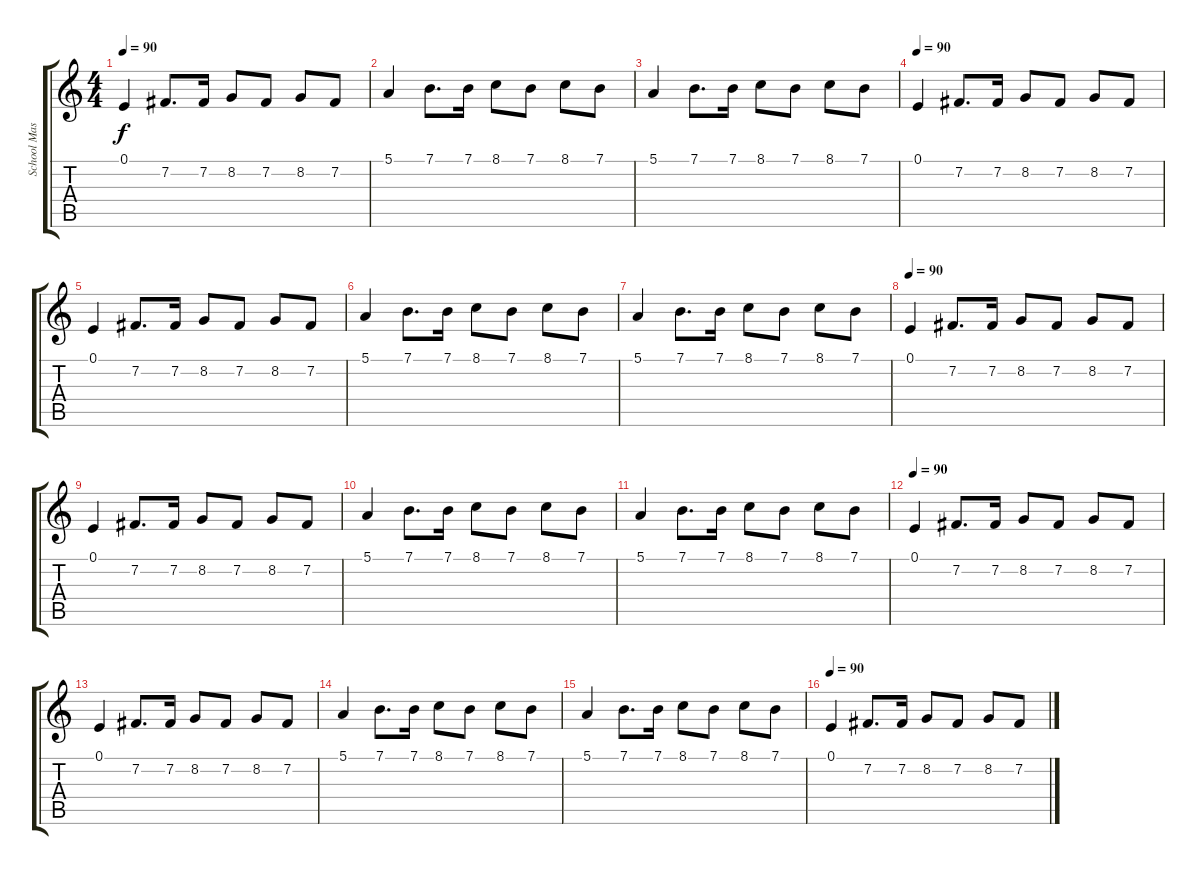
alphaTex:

\track ("School Master" "School Mas") {instrument trumpet}
\staff {score tabs}
\tuning (E4 B3 G3 D3 A2 E2) {hide}
\ts (4 4)
\tempo 90
\clef g2
\ks c
0.1.4{dy f} 7.2.8{d} 7.2.16 8.2.8 7.2.8 8.2.8 7.2.8 |
5.1.4 7.1.8{d} 7.1.16 8.1.8 7.1.8 8.1.8 7.1.8 |
5.1.4 7.1.8{d} 7.1.16 8.1.8 7.1.8 8.1.8 7.1.8{volume 12} |
\tempo 90
0.1.4{volume 12} 7.2.8{d volume 11} 7.2.16{volume 11} 8.2.8 7.2.8 8.2.8 7.2.8 |
0.1.4 7.2.8{d} 7.2.16 8.2.8 7.2.8 8.2.8 7.2.8 |
5.1.4 7.1.8{d} 7.1.16 8.1.8 7.1.8 8.1.8 7.1.8 |
5.1.4 7.1.8{d} 7.1.16{volume 11} 8.1.8 7.1.8{volume 10} 8.1.8{volume 10} 7.1.8{volume 10} |
\tempo 90
0.1.4{volume 10} 7.2.8{d volume 10} 7.2.16 8.2.8 7.2.8 8.2.8 7.2.8 |
0.1.4 7.2.8{d} 7.2.16 8.2.8 7.2.8 8.2.8 7.2.8 |
5.1.4 7.1.8{d volume 9} 7.1.16{volume 9} 8.1.8 7.1.8{volume 8} 8.1.8 7.1.8{volume 8} |
5.1.4 7.1.8{d} 7.1.16 8.1.8 7.1.8 8.1.8 7.1.8 |
\tempo 90
0.1.4 7.2.8{d} 7.2.16 8.2.8 7.2.8 8.2.8 7.2.8 |
0.1.4 7.2.8{d} 7.2.16 8.2.8 7.2.8 8.2.8 7.2.8 |
5.1.4{volume 9} 7.1.8{d volume 8} 7.1.16{volume 8} 8.1.8{volume 8} 7.1.8{volume 8} 8.1.8{volume 8} 7.1.8 |
5.1.4 7.1.8{d} 7.1.16 8.1.8 7.1.8 8.1.8 7.1.8 |
\tempo 90
0.1.4{volume 8} 7.2.8{d volume 7} 7.2.16{volume 7} 8.2.8{volume 7} 7.2.8 8.2.8{volume 6} 7.2.8
